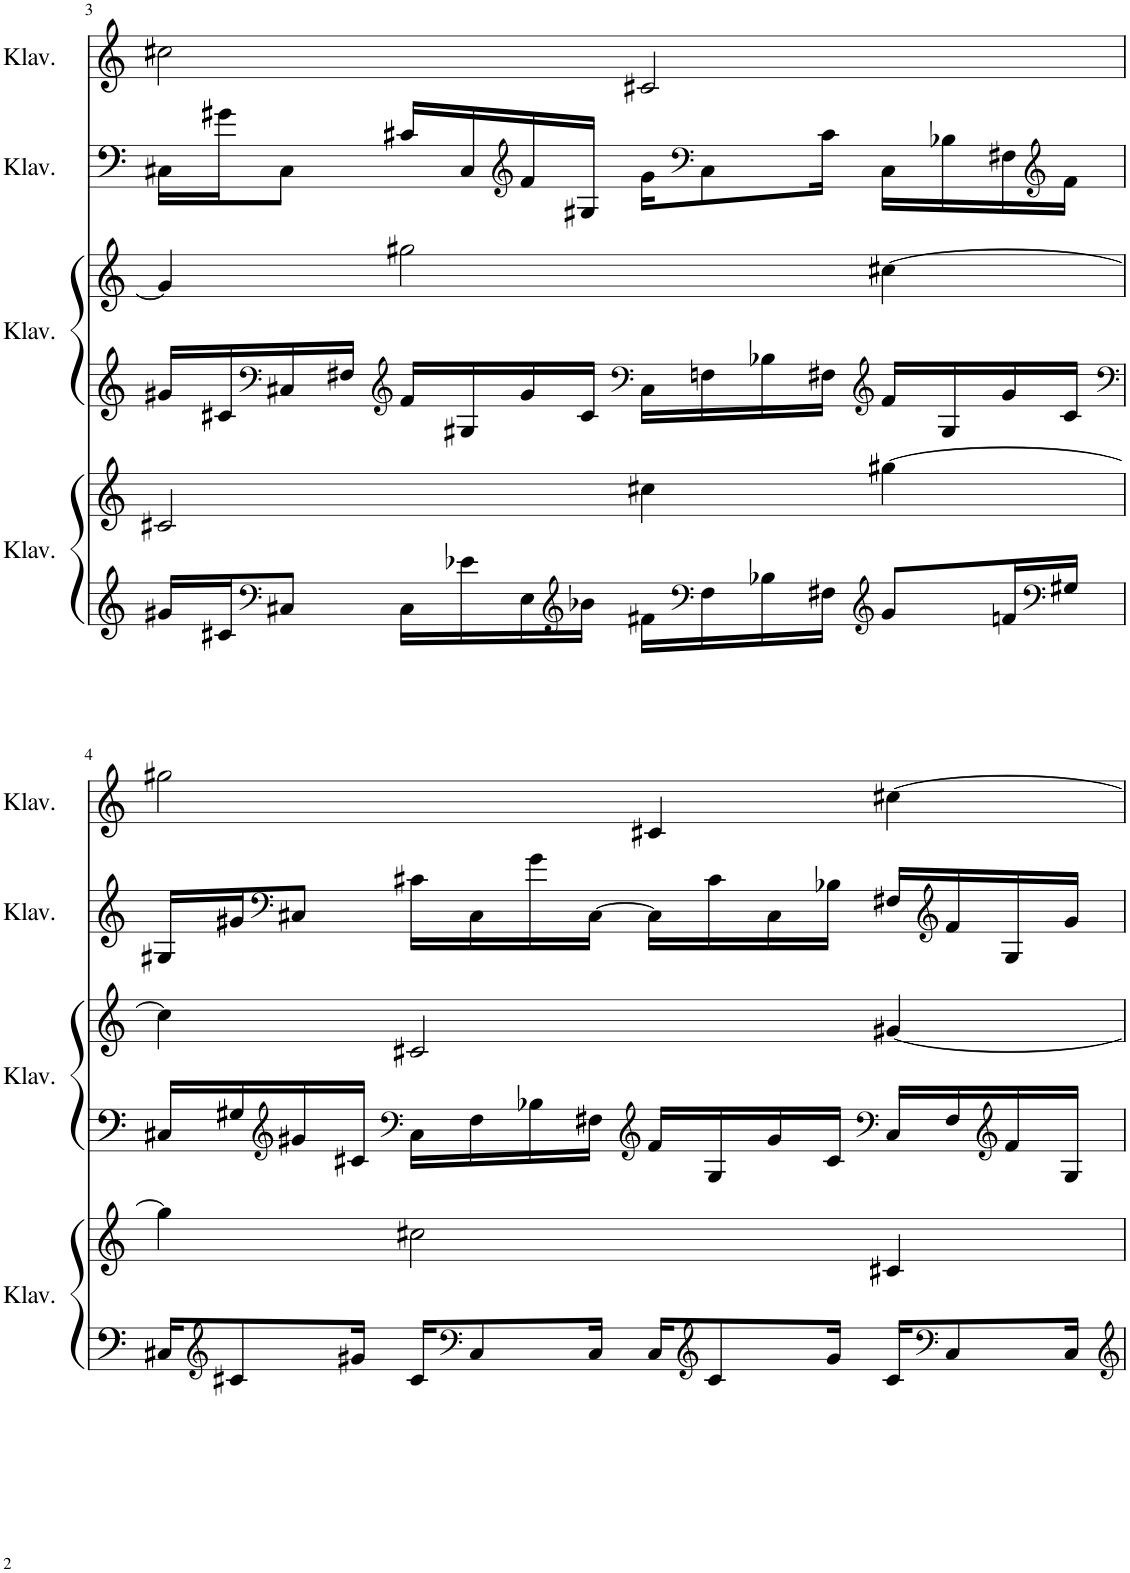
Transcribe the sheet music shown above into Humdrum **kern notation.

**kern	**kern	**kern	**kern	**kern	**kern
*part4	*part4	*part3	*part3	*part2	*part1
*staff6	*staff5	*staff4	*staff3	*staff2	*staff1
*I"Klavier	*	*I"Klavier	*	*I"Klavier	*I"Klavier
*I'Klav.	*	*I'Klav.	*	*I'Klav.	*I'Klav.
!!LO:PB:g=z
*clefG2	*clefG2	*clefG2	*clefG2	*clefF4	*clefG2
*k[]	*k[]	*k[]	*k[]	*k[]	*k[]
*M4/4	*M4/4	*M4/4	*M4/4	*M4/4	*M4/4
=3	=3	=3	=3	=3	=3
16g#X/LL	2c#X/	16g#X/LL	4g#/]	16C#X\LL	2cc#X\
16c#X/J	.	16c#X/	.	16g#X\J	.
*clefF4	*	*clefF4	*	*	*
8C#X/J	.	16C#X/	.	8C#\J	.
.	.	16F#X/JJ	.	.	.
*	*	*clefG2	*	*	*
16C#\LL	.	16f/LL	2gg#X\	16c#X/LL	.
16e-X\	.	16G#X/	.	16C#/	.
*	*	*	*	*clefG2	*
16E\	.	16g#/	.	16f/	.
*clefG2	*	*	*	*	*
16b-X\JJ	.	16c#/JJ	.	16G#X/JJ	.
*	*	*clefF4	*	*	*
16f#X\LL	4cc#X\	16C#\LL	.	16g#\KL	2c#X/
*clefF4	*	*	*	*clefF4	*
16F\	.	16Fn\	.	8C#\	.
16B-X\	.	16B-X\	.	.	.
16F#X\JJ	.	16F#X\JJ	.	16c#\Jk	.
*clefG2	*	*clefG2	*	*	*
8g#/L	[4gg#X\	16f/LL	[4cc#X\	16C#\LL	.
.	.	16G#/	.	16B-X\	.
16fn/L	.	16g#/	.	16F#X\	.
*clefF4	*	*	*	*clefG2	*
16G#X/JJ	.	16c#/JJ	.	16f\JJ	.
!!LO:LB:g=z
=4	=4	=4	=4	=4	=4
*	*	*clefF4	*	*	*
16C#X/KL	4gg#\]	16C#X/LL	4cc#\]	16G#X/LL	2gg#X\
*clefG2	*	*	*	*	*
8c#X/	.	16G#X/	.	16g#X/J	.
*	*	*clefG2	*	*clefF4	*
.	.	16g#X/	.	8C#X/J	.
16g#X/Jk	.	16c#X/JJ	.	.	.
*	*	*clefF4	*	*	*
16c#/KL	2cc#X\	16C#\LL	2c#X/	16c#X\LL	.
*clefF4	*	*	*	*	*
8C#/	.	16F\	.	16C#\	.
.	.	16B-X\	.	16g#\	.
16C#/Jk	.	16F#X\JJ	.	[16C#\JJ	.
*	*	*clefG2	*	*	*
16C#/KL	.	16f/LL	.	16C#\LL]	4c#X/
*clefG2	*	*	*	*	*
8c#/	.	16G#/	.	16c#\	.
.	.	16g#/	.	16C#\	.
16g#/Jk	.	16c#/JJ	.	16B-X\JJ	.
*	*	*clefF4	*	*	*
16c#/KL	4c#X/	16C#/LL	[4g#X/	16F#X/LL	[4cc#X\
*clefF4	*	*	*	*clefG2	*
8C#/	.	16F#/	.	16f/	.
*	*	*clefG2	*	*	*
.	.	16f/	.	16G#/	.
16C#/Jk	.	16G#/JJ	.	16g#/JJ	.
=	=	=	=	=	=
*-	*-	*-	*-	*-	*-
